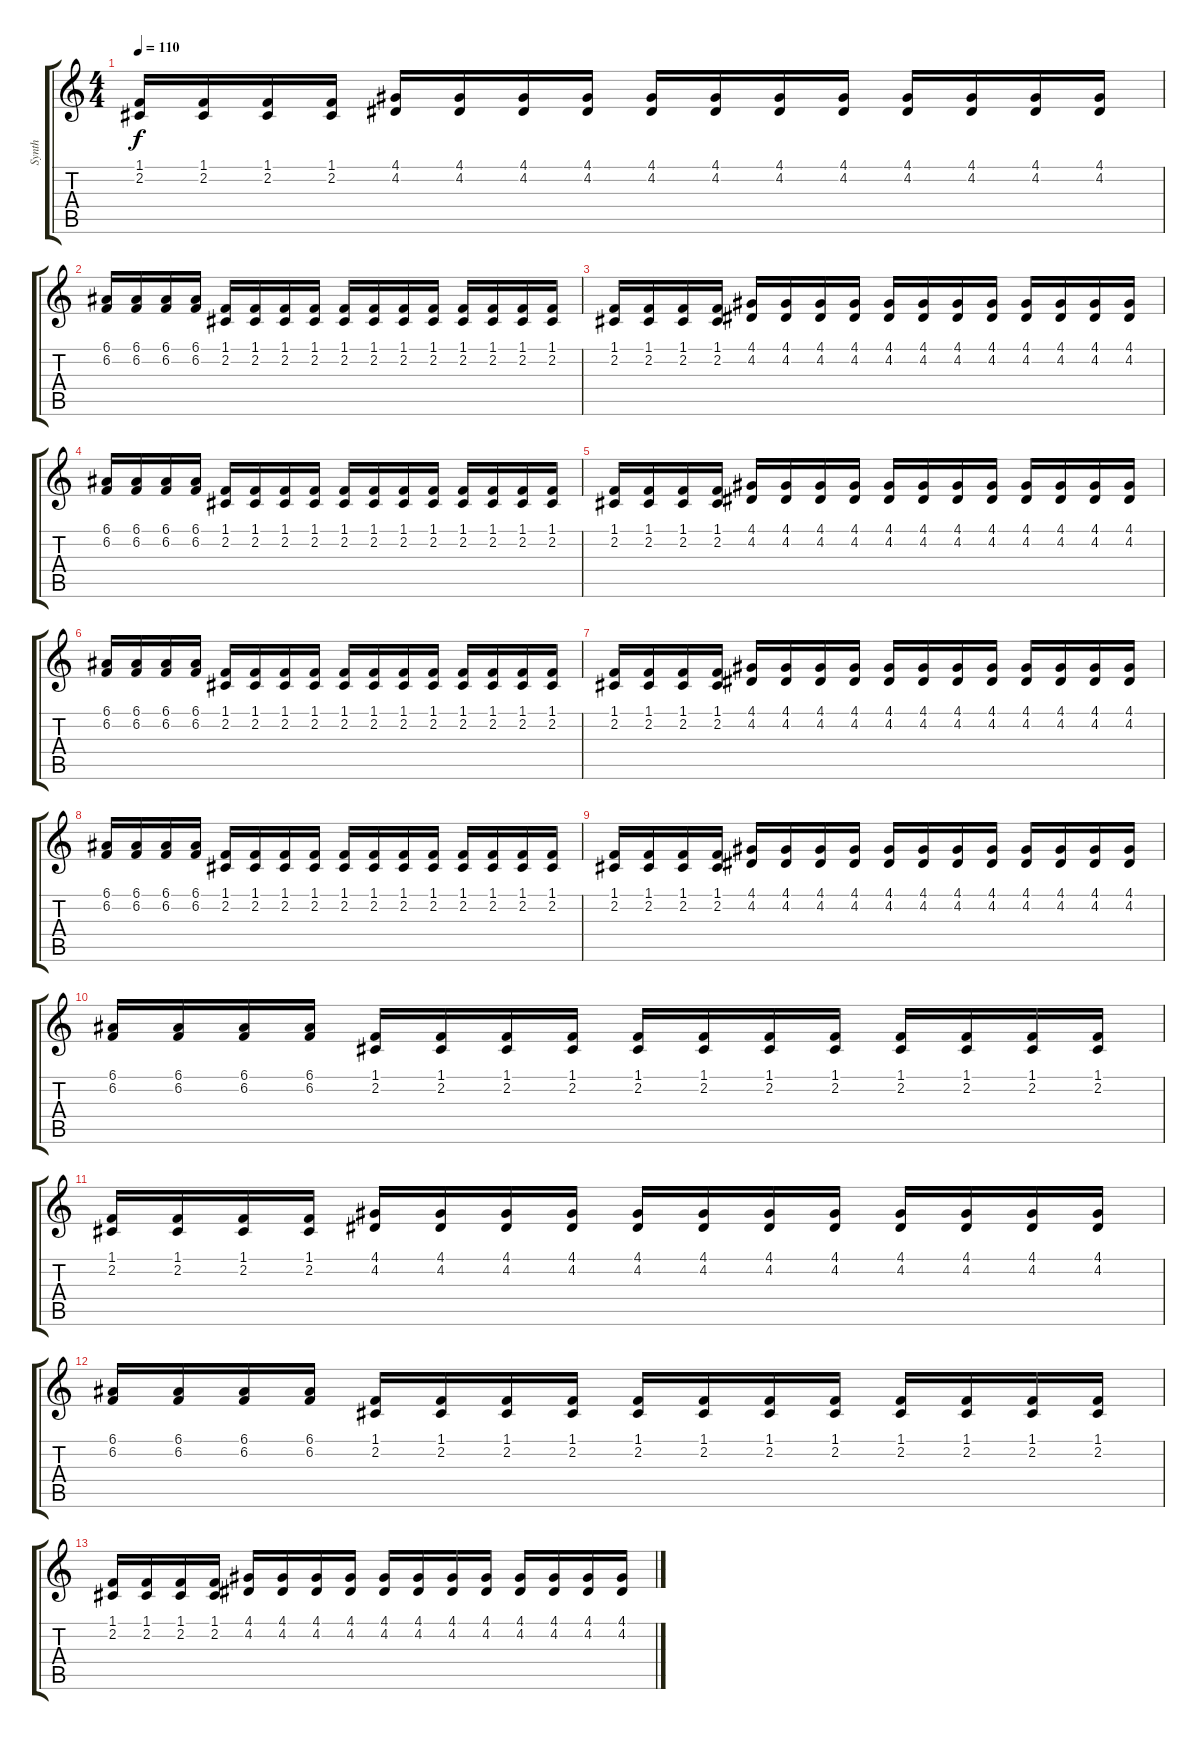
\track ("Synth" "Synth") {instrument lead5charang}
\staff {score tabs}
\tuning (E4 B3 G3 D3 A2 E2) {hide}
\ts (4 4)
\tempo 110
\clef g2
\ks c
(1.1 2.2).16{dy f} (1.1 2.2).16 (1.1 2.2).16 (1.1 2.2).16 (4.1 4.2).16 (4.1 4.2).16 (4.1 4.2).16 (4.1 4.2).16 (4.1 4.2).16 (4.1 4.2).16 (4.1 4.2).16 (4.1 4.2).16 (4.1 4.2).16 (4.1 4.2).16 (4.1 4.2).16 (4.1 4.2).16 |
(6.1 6.2).16 (6.1 6.2).16 (6.1 6.2).16 (6.1 6.2).16 (1.1 2.2).16 (1.1 2.2).16 (1.1 2.2).16 (1.1 2.2).16 (1.1 2.2).16 (1.1 2.2).16 (1.1 2.2).16 (1.1 2.2).16 (1.1 2.2).16 (1.1 2.2).16 (1.1 2.2).16 (1.1 2.2).16 |
(1.1 2.2).16 (1.1 2.2).16 (1.1 2.2).16 (1.1 2.2).16 (4.1 4.2).16 (4.1 4.2).16 (4.1 4.2).16 (4.1 4.2).16 (4.1 4.2).16 (4.1 4.2).16 (4.1 4.2).16 (4.1 4.2).16 (4.1 4.2).16 (4.1 4.2).16 (4.1 4.2).16 (4.1 4.2).16 |
(6.1 6.2).16 (6.1 6.2).16 (6.1 6.2).16 (6.1 6.2).16 (1.1 2.2).16 (1.1 2.2).16 (1.1 2.2).16 (1.1 2.2).16 (1.1 2.2).16 (1.1 2.2).16 (1.1 2.2).16 (1.1 2.2).16 (1.1 2.2).16 (1.1 2.2).16 (1.1 2.2).16 (1.1 2.2).16 |
(1.1 2.2).16 (1.1 2.2).16 (1.1 2.2).16 (1.1 2.2).16 (4.1 4.2).16 (4.1 4.2).16 (4.1 4.2).16 (4.1 4.2).16 (4.1 4.2).16 (4.1 4.2).16 (4.1 4.2).16 (4.1 4.2).16 (4.1 4.2).16 (4.1 4.2).16 (4.1 4.2).16 (4.1 4.2).16 |
(6.1 6.2).16 (6.1 6.2).16 (6.1 6.2).16 (6.1 6.2).16 (1.1 2.2).16 (1.1 2.2).16 (1.1 2.2).16 (1.1 2.2).16 (1.1 2.2).16 (1.1 2.2).16 (1.1 2.2).16 (1.1 2.2).16 (1.1 2.2).16 (1.1 2.2).16 (1.1 2.2).16 (1.1 2.2).16 |
(1.1 2.2).16 (1.1 2.2).16 (1.1 2.2).16 (1.1 2.2).16 (4.1 4.2).16 (4.1 4.2).16 (4.1 4.2).16 (4.1 4.2).16 (4.1 4.2).16 (4.1 4.2).16 (4.1 4.2).16 (4.1 4.2).16 (4.1 4.2).16 (4.1 4.2).16 (4.1 4.2).16 (4.1 4.2).16 |
(6.1 6.2).16 (6.1 6.2).16 (6.1 6.2).16 (6.1 6.2).16 (1.1 2.2).16 (1.1 2.2).16 (1.1 2.2).16 (1.1 2.2).16 (1.1 2.2).16 (1.1 2.2).16 (1.1 2.2).16 (1.1 2.2).16 (1.1 2.2).16 (1.1 2.2).16 (1.1 2.2).16 (1.1 2.2).16 |
(1.1 2.2).16 (1.1 2.2).16 (1.1 2.2).16 (1.1 2.2).16 (4.1 4.2).16 (4.1 4.2).16 (4.1 4.2).16 (4.1 4.2).16 (4.1 4.2).16 (4.1 4.2).16 (4.1 4.2).16 (4.1 4.2).16 (4.1 4.2).16 (4.1 4.2).16 (4.1 4.2).16 (4.1 4.2).16 |
(6.1 6.2).16 (6.1 6.2).16 (6.1 6.2).16 (6.1 6.2).16 (1.1 2.2).16 (1.1 2.2).16 (1.1 2.2).16 (1.1 2.2).16 (1.1 2.2).16 (1.1 2.2).16 (1.1 2.2).16 (1.1 2.2).16 (1.1 2.2).16 (1.1 2.2).16 (1.1 2.2).16 (1.1 2.2).16 |
(1.1 2.2).16 (1.1 2.2).16 (1.1 2.2).16 (1.1 2.2).16 (4.1 4.2).16 (4.1 4.2).16 (4.1 4.2).16 (4.1 4.2).16 (4.1 4.2).16 (4.1 4.2).16 (4.1 4.2).16 (4.1 4.2).16 (4.1 4.2).16 (4.1 4.2).16 (4.1 4.2).16 (4.1 4.2).16 |
(6.1 6.2).16 (6.1 6.2).16 (6.1 6.2).16 (6.1 6.2).16 (1.1 2.2).16 (1.1 2.2).16 (1.1 2.2).16 (1.1 2.2).16 (1.1 2.2).16 (1.1 2.2).16 (1.1 2.2).16 (1.1 2.2).16 (1.1 2.2).16 (1.1 2.2).16 (1.1 2.2).16 (1.1 2.2).16 |
(1.1 2.2).16 (1.1 2.2).16 (1.1 2.2).16 (1.1 2.2).16 (4.1 4.2).16 (4.1 4.2).16 (4.1 4.2).16 (4.1 4.2).16 (4.1 4.2).16 (4.1 4.2).16 (4.1 4.2).16 (4.1 4.2).16 (4.1 4.2).16 (4.1 4.2).16 (4.1 4.2).16 (4.1 4.2).16
